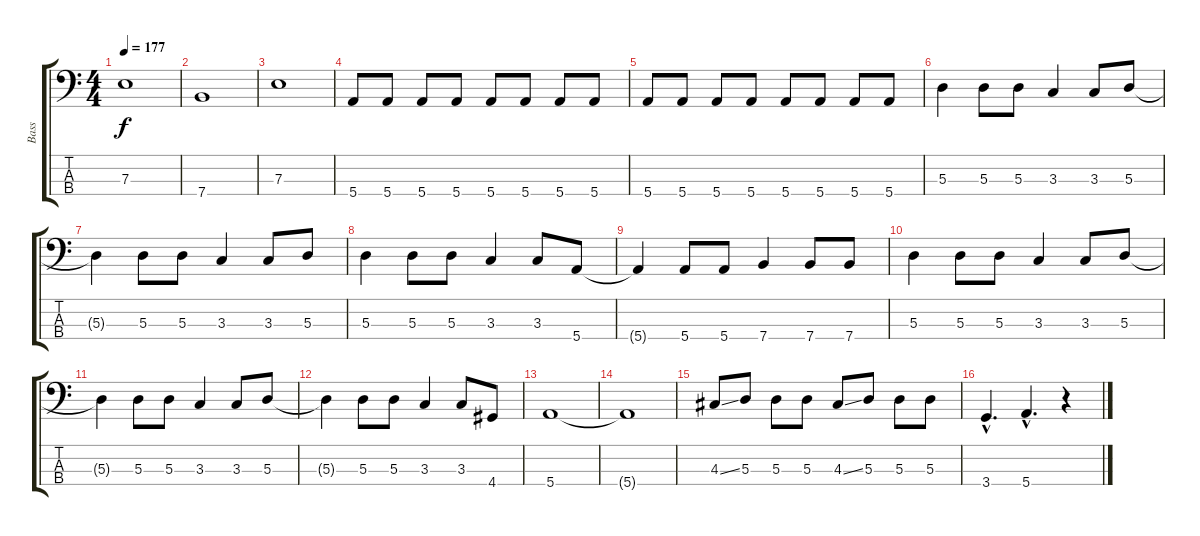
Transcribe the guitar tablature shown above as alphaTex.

\track ("Bass" "Bass") {instrument electricbasspick}
\staff {score tabs}
\tuning (G2 D2 A1 E1) {hide}
\ts (4 4)
\tempo 177
\clef f4
\ks c
7.3.1{dy f} |
7.4.1 |
7.3.1 |
5.4.8 5.4.8 5.4.8 5.4.8 5.4.8 5.4.8 5.4.8 5.4.8 |
5.4.8 5.4.8 5.4.8 5.4.8 5.4.8 5.4.8 5.4.8 5.4.8 |
5.3.4 5.3.8 5.3.8 3.3.4 3.3.8 5.3.8 |
5.3{t}.4 5.3.8 5.3.8 3.3.4 3.3.8 5.3.8 |
5.3.4 5.3.8 5.3.8 3.3.4 3.3.8 5.4.8 |
5.4{t}.4 5.4.8 5.4.8 7.4.4 7.4.8 7.4.8 |
5.3.4 5.3.8 5.3.8 3.3.4 3.3.8 5.3.8 |
5.3{t}.4 5.3.8 5.3.8 3.3.4 3.3.8 5.3.8 |
5.3{t}.4 5.3.8 5.3.8 3.3.4 3.3.8 4.4.8 |
5.4.1 |
5.4{t}.1 |
4.3{ss}.8 5.3.8 5.3.8 5.3.8 4.3{ss}.8 5.3.8 5.3.8 5.3.8 |
3.4{hac}.4{d} 5.4{hac}.4{d} r.4
